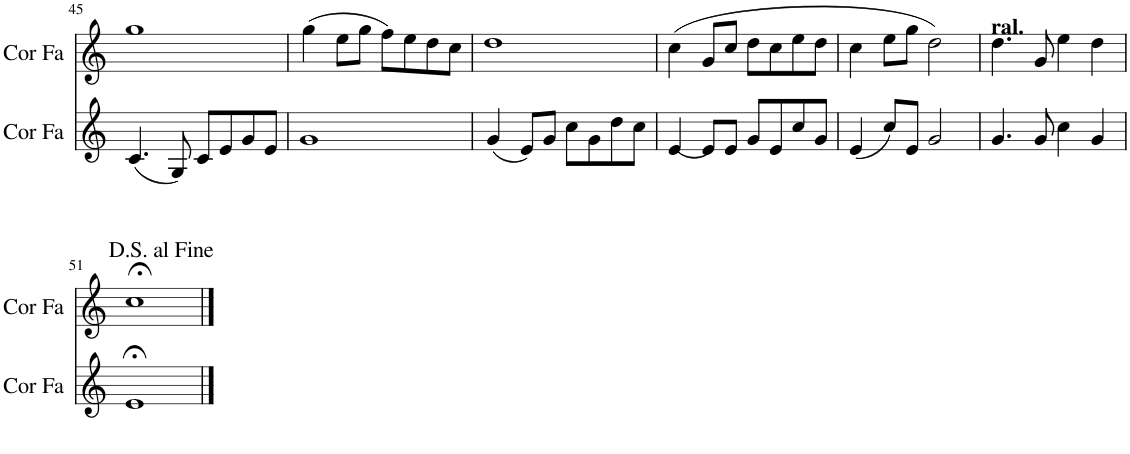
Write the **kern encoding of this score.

**kern	**kern
*part2	*part1
*staff2	*staff1
*I"Cor en Fa	*I"Cor en Fa
*I'Cor Fa	*I'Cor Fa
!!LO:PB:g=z
*clefG2	*clefG2
*Trd4c7	*Trd4c7
*k[]	*k[]
*M4/4	*M4/4
=45	=45
(4.c/	1gg
8G/)	.
8c/L	.
8e/	.
8g/	.
8e/J	.
=46	=46
1g	(4gg\
.	8ee\L
.	8gg\J
.	8ff\L)
.	8ee\
.	8dd\
.	8cc\J
=47	=47
(4g/	1dd
8e/L)	.
8g/J	.
8cc\L	.
8g\	.
8dd\	.
8cc\J	.
=48	=48
(4e/	(4cc\
8e/L)	8g/L
8e/J	8cc/J
8g/L	8dd\L
8e/	8cc\
8cc/	8ee\
8g/J	8dd\J
=49	=49
(4e/	4cc\
8cc/L)	8ee\L
8e/J	8gg\J
2g/	2dd\)
=50	=50
!	!LO:TX:a:B:t=ral.
4.g/	4.dd\
8g/	8g/
4cc\	4ee\
4g/	4dd\
!!LO:LB:g=z
=51	=51
1e;<	1cc;<
==	==
*-	*-
